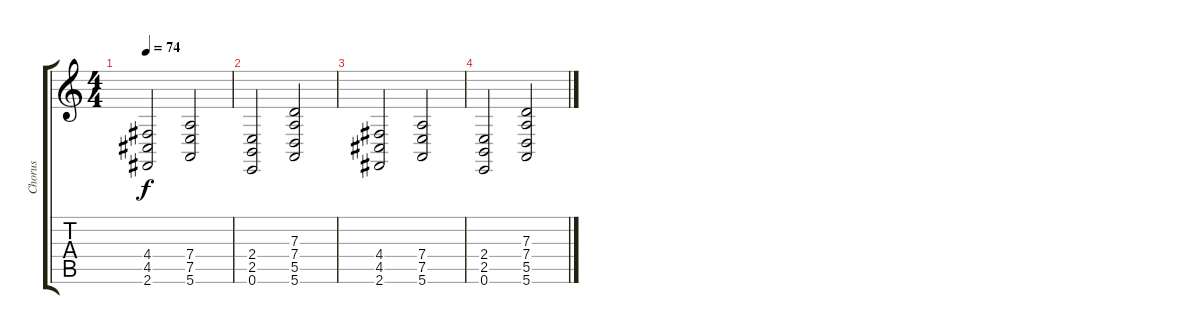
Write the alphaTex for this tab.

\track ("Chorus" "Chorus") {instrument synthstrings1}
\staff {score tabs}
\tuning (E4 B3 G3 D3 A2 E2) {hide}
\ts (4 4)
\tempo 74
\clef g2
\ks c
(4.4 4.5 2.6).2{dy f} (7.4 7.5 5.6).2 |
(2.4 2.5 0.6).2 (7.3 7.4 5.5 5.6).2 |
(4.4 4.5 2.6).2 (7.4 7.5 5.6).2 |
(2.4 2.5 0.6).2 (7.3 7.4 5.5 5.6).2
